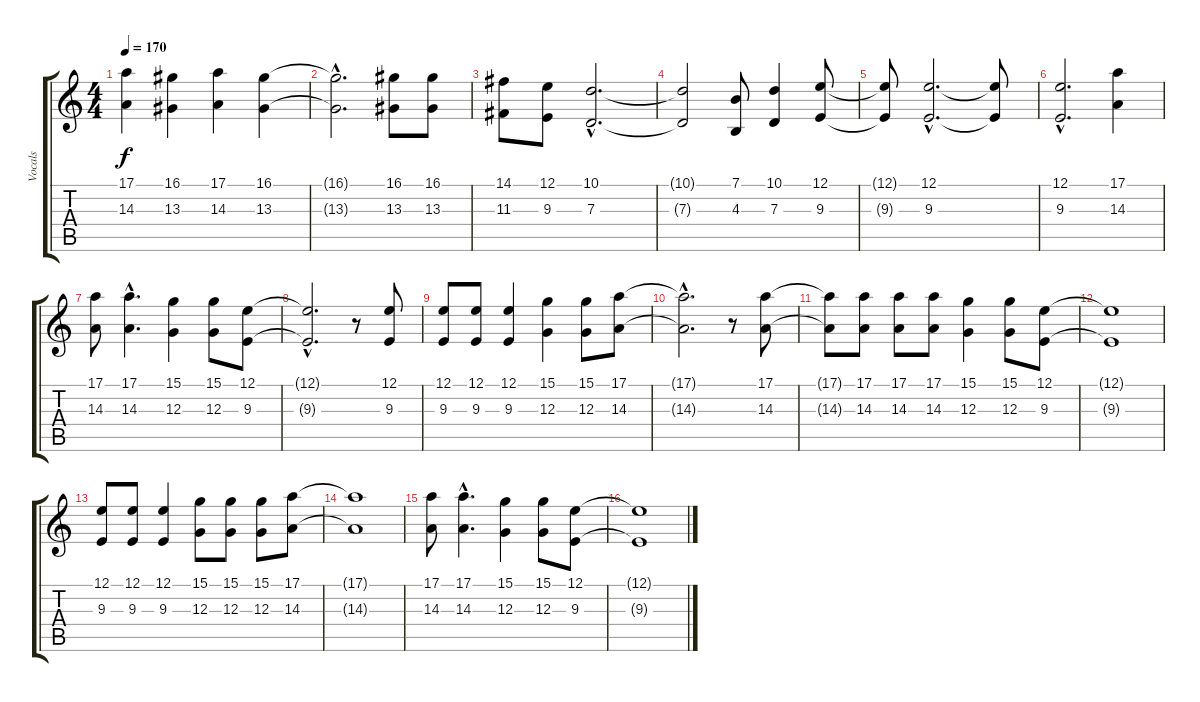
\track ("Vocals" "Vocals") {instrument rockorgan}
\staff {score tabs}
\tuning (E4 B3 G3 D3 A2 E2) {hide}
\ts (4 4)
\tempo 170
\clef g2
\ks c
(17.1 14.3).4{dy f} (16.1 13.3).4 (17.1 14.3).4 (16.1 13.3).4 |
(16.1{hac t} 13.3{hac t}).2{d} (16.1 13.3).8 (16.1 13.3).8 |
(14.1 11.3).8 (12.1 9.3).8 (10.1{hac} 7.3{hac}).2{d} |
(10.1{t} 7.3{t}).2 (7.1 4.3).8 (10.1 7.3).4 (12.1 9.3).8 |
(12.1{t} 9.3{t}).8 (12.1{hac} 9.3{hac}).2{d} (12.1{t} 9.3{t}).8 |
(12.1{hac} 9.3{hac}).2{d} (17.1 14.3).4 |
(17.1 14.3).8 (17.1{hac} 14.3{hac}).4{d} (15.1 12.3).4 (15.1 12.3).8 (12.1 9.3).8 |
(12.1{hac t} 9.3{hac t}).2{d} r.8 (12.1 9.3).8 |
(12.1 9.3).8 (12.1 9.3).8 (12.1 9.3).4 (15.1 12.3).4 (15.1 12.3).8 (17.1 14.3).8 |
(17.1{hac t} 14.3{hac t}).2{d} r.8 (17.1 14.3).8 |
(17.1{t} 14.3{t}).8 (17.1 14.3).8 (17.1 14.3).8 (17.1 14.3).8 (15.1 12.3).4 (15.1 12.3).8 (12.1 9.3).8 |
(12.1{t} 9.3{t}).1 |
(12.1 9.3).8 (12.1 9.3).8 (12.1 9.3).4 (15.1 12.3).8 (15.1 12.3).8 (15.1 12.3).8 (17.1 14.3).8 |
(17.1{t} 14.3{t}).1 |
(17.1 14.3).8 (17.1{hac} 14.3{hac}).4{d} (15.1 12.3).4 (15.1 12.3).8 (12.1 9.3).8 |
(12.1{t} 9.3{t}).1
